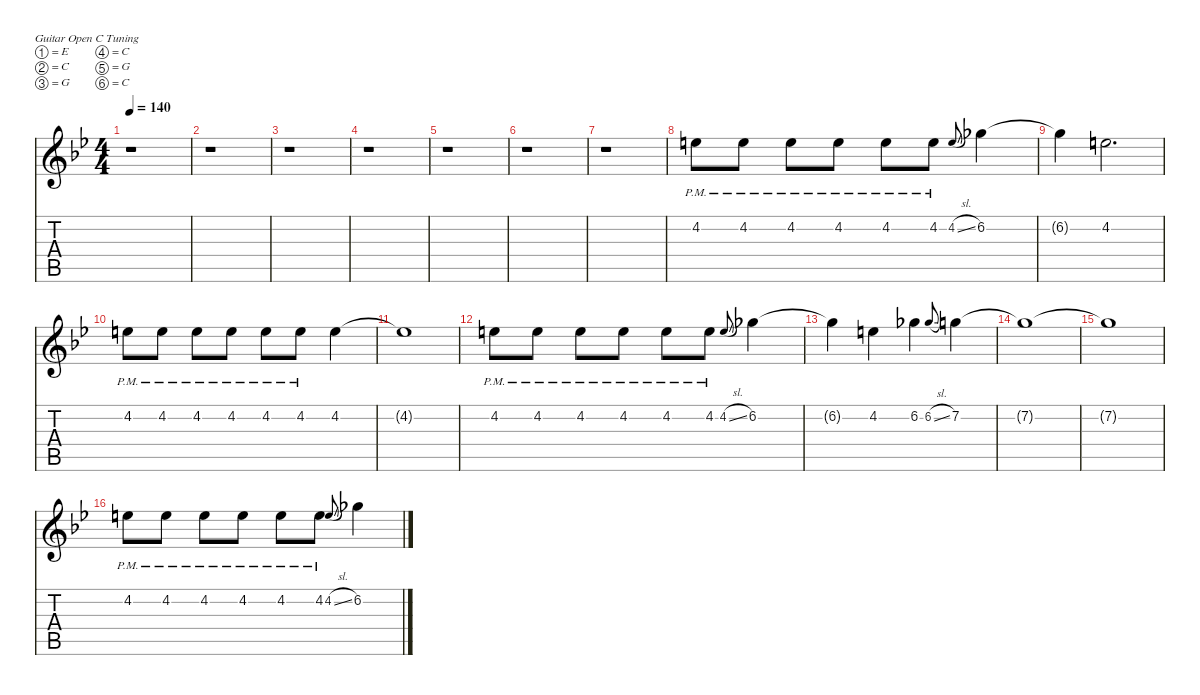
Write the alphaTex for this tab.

\defaultSystemsLayout 4
\hideDynamics
\bracketExtendMode nobrackets
\singleTrackTrackNamePolicy hidden
\multiTrackTrackNamePolicy hidden
\firstSystemTrackNameMode fullname
\otherSystemsTrackNameOrientation horizontal
\track ("Guitar 2" "od.guit.") {instrument overdrivenguitar}
\staff {score tabs}
\tuning (E4 C4 G3 C3 G2 C2)
\ts (4 4)
\tempo 140
\clef g2
\ks gminor
r.1{dy f beam Down} |
r.1{beam Down} |
r.1{beam Down} |
r.1{beam Down} |
r.1{beam Down} |
r.1{beam Down} |
r.1{beam Down} |
4.2{pm acc forcenatural}.8{beam Down} 4.2{pm acc forcenatural}.8{beam Down} 4.2{pm acc forcenatural}.8{beam Down} 4.2{pm acc forcenatural}.8{beam Down} 4.2{pm acc forcenatural}.8{beam Down} 4.2{pm acc forcenatural}.8{beam Down} 4.2{sl acc forcenatural}.8{gr onbeat dy mf beam Up} 6.2{acc b}.4{dy f beam Down} |
6.2{t acc b}.4{beam Down} 4.2{acc forcenatural}.2{d beam Down} |
4.2{pm acc forcenatural}.8{beam Down} 4.2{pm acc forcenatural}.8{beam Down} 4.2{pm acc forcenatural}.8{beam Down} 4.2{pm acc forcenatural}.8{beam Down} 4.2{pm acc forcenatural}.8{beam Down} 4.2{pm acc forcenatural}.8{beam Down} 4.2{acc forcenatural}.4{beam Down} |
4.2{t acc forcenatural}.1{beam Down} |
4.2{pm acc forcenatural}.8{beam Down} 4.2{pm acc forcenatural}.8{beam Down} 4.2{pm acc forcenatural}.8{beam Down} 4.2{pm acc forcenatural}.8{beam Down} 4.2{pm acc forcenatural}.8{beam Down} 4.2{pm acc forcenatural}.8{beam Down} 4.2{sl acc forcenatural}.8{gr onbeat dy mf beam Up} 6.2{acc b}.4{dy f beam Down} |
6.2{t acc b}.4{beam Down} 4.2{acc forcenatural}.4{beam Down} 6.2{acc b}.4{beam Down} 6.2{sl acc b}.8{gr onbeat dy mf beam Up} 7.2{acc forcenatural}.4{dy f beam Down} |
7.2{t acc forcenatural}.1{beam Down} |
7.2{t acc forcenatural}.1{beam Down} |
4.2{pm acc forcenatural}.8{beam Down} 4.2{pm acc forcenatural}.8{beam Down} 4.2{pm acc forcenatural}.8{beam Down} 4.2{pm acc forcenatural}.8{beam Down} 4.2{pm acc forcenatural}.8{beam Down} 4.2{pm acc forcenatural}.8{beam Down} 4.2{sl acc forcenatural}.8{gr onbeat dy mf beam Up} 6.2{acc b}.4{dy f beam Down}
